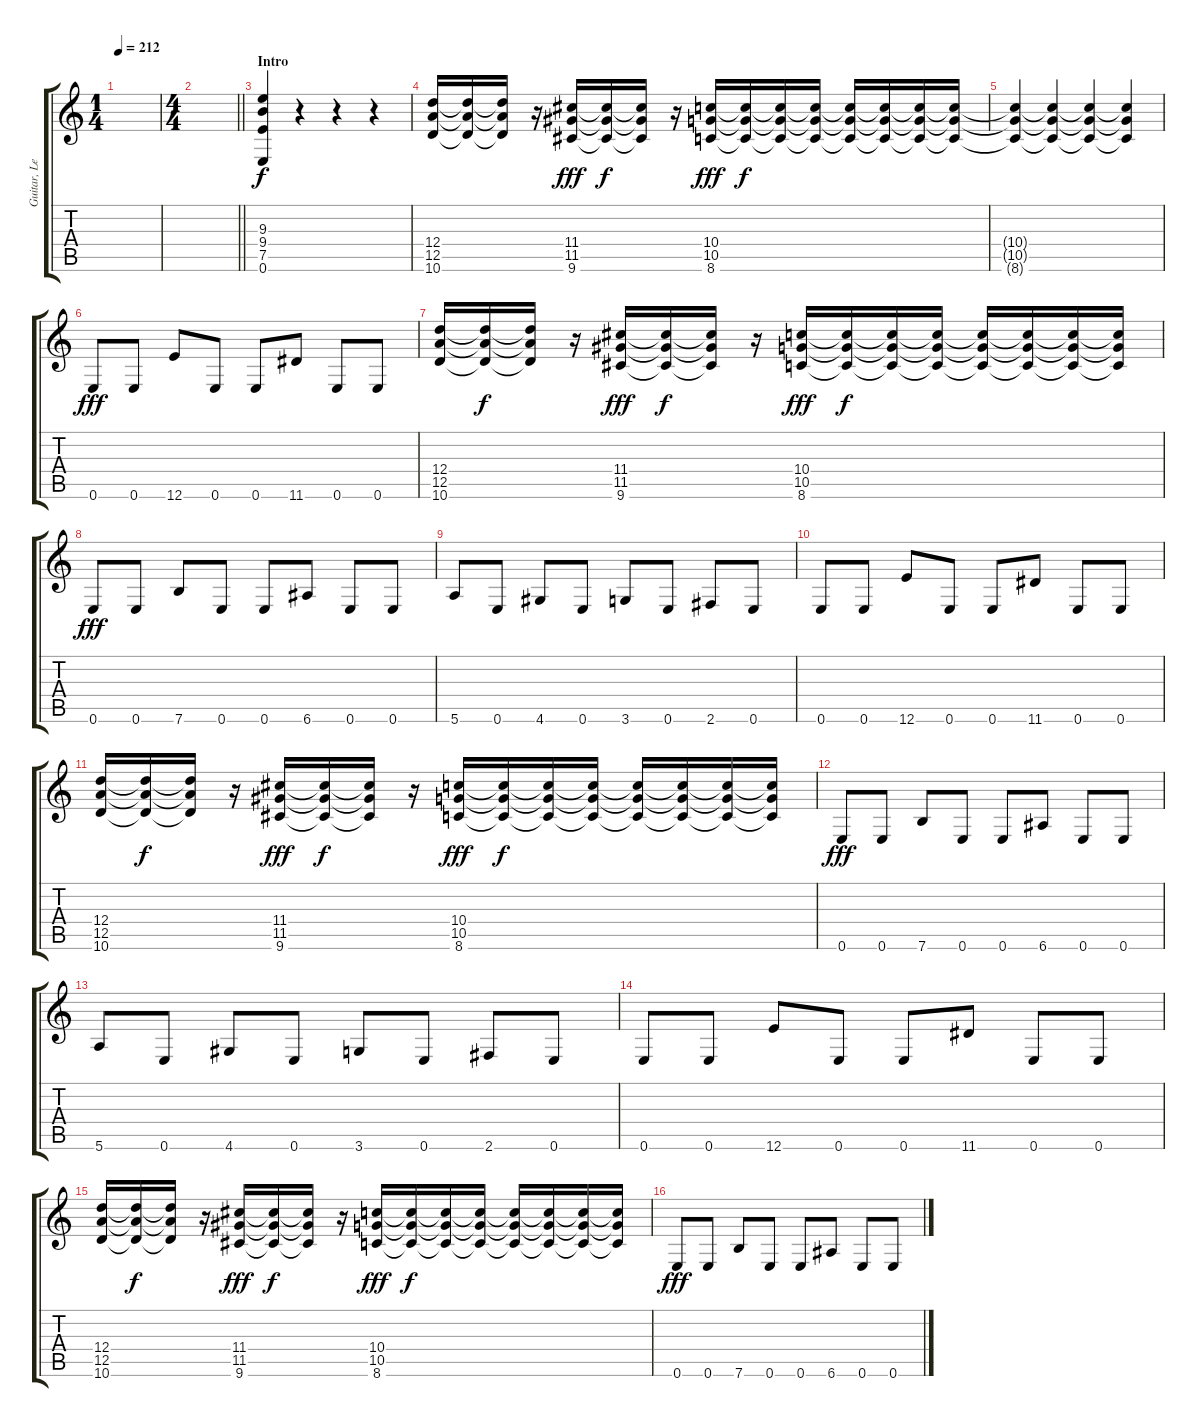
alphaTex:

\track ("Guitar, Lead (Hammet)" "Guitar, Le") {instrument distortionguitar}
\staff {score tabs}
\tuning (E4 B3 G3 D3 A2 E2) {hide}
\ts (1 4)
\tempo 212
\clef g2
\ks c
|
\ts (4 4)
\barLineRight lightlight
|
\section ("" "Intro")
(9.3 9.4 7.5 0.6).4 r.4 r.4 r.4 |
(12.4 12.5 10.6).16 (12.4{t} 12.5{t} 10.6{t}).16{dy f} (12.4{t} 12.5{t} 10.6{t}).16 r.16 (11.4 11.5 9.6).16{dy fff} (11.4{t} 11.5{t} 9.6{t}).16{dy f} (11.4{t} 11.5{t} 9.6{t}).16 r.16 (10.4 10.5 8.6).16{dy fff} (10.4{t} 10.5{t} 8.6{t}).16{dy f} (10.4{t} 10.5{t} 8.6{t}).16 (10.4{t} 10.5{t} 8.6{t}).16 (10.4{t} 10.5{t} 8.6{t}).16 (10.4{t} 10.5{t} 8.6{t}).16 (10.4{t} 10.5{t} 8.6{t}).16 (10.4{t} 10.5{t} 8.6{t}).16 |
(10.4{t} 10.5{t} 8.6{t}).4 (10.4{t} 10.5{t} 8.6{t}).4 (10.4{t} 10.5{t} 8.6{t}).4 (10.4{t} 10.5{t} 8.6{t}).4 |
0.6.8{dy fff} 0.6.8 12.6.8 0.6.8 0.6.8 11.6.8 0.6.8 0.6.8 |
(12.4 12.5 10.6).16 (12.4{t} 12.5{t} 10.6{t}).16{dy f} (12.4{t} 12.5{t} 10.6{t}).16 r.16 (11.4 11.5 9.6).16{dy fff} (11.4{t} 11.5{t} 9.6{t}).16{dy f} (11.4{t} 11.5{t} 9.6{t}).16 r.16 (10.4 10.5 8.6).16{dy fff} (10.4{t} 10.5{t} 8.6{t}).16{dy f} (10.4{t} 10.5{t} 8.6{t}).16 (10.4{t} 10.5{t} 8.6{t}).16 (10.4{t} 10.5{t} 8.6{t}).16 (10.4{t} 10.5{t} 8.6{t}).16 (10.4{t} 10.5{t} 8.6{t}).16 (10.4{t} 10.5{t} 8.6{t}).16 |
0.6.8{dy fff} 0.6.8 7.6.8 0.6.8 0.6.8 6.6.8 0.6.8 0.6.8 |
5.6.8 0.6.8 4.6.8 0.6.8 3.6.8 0.6.8 2.6.8 0.6.8 |
0.6.8 0.6.8 12.6.8 0.6.8 0.6.8 11.6.8 0.6.8 0.6.8 |
(12.4 12.5 10.6).16 (12.4{t} 12.5{t} 10.6{t}).16{dy f} (12.4{t} 12.5{t} 10.6{t}).16 r.16 (11.4 11.5 9.6).16{dy fff} (11.4{t} 11.5{t} 9.6{t}).16{dy f} (11.4{t} 11.5{t} 9.6{t}).16 r.16 (10.4 10.5 8.6).16{dy fff} (10.4{t} 10.5{t} 8.6{t}).16{dy f} (10.4{t} 10.5{t} 8.6{t}).16 (10.4{t} 10.5{t} 8.6{t}).16 (10.4{t} 10.5{t} 8.6{t}).16 (10.4{t} 10.5{t} 8.6{t}).16 (10.4{t} 10.5{t} 8.6{t}).16 (10.4{t} 10.5{t} 8.6{t}).16 |
0.6.8{dy fff} 0.6.8 7.6.8 0.6.8 0.6.8 6.6.8 0.6.8 0.6.8 |
5.6.8 0.6.8 4.6.8 0.6.8 3.6.8 0.6.8 2.6.8 0.6.8 |
0.6.8 0.6.8 12.6.8 0.6.8 0.6.8 11.6.8 0.6.8 0.6.8 |
(12.4 12.5 10.6).16 (12.4{t} 12.5{t} 10.6{t}).16{dy f} (12.4{t} 12.5{t} 10.6{t}).16 r.16 (11.4 11.5 9.6).16{dy fff} (11.4{t} 11.5{t} 9.6{t}).16{dy f} (11.4{t} 11.5{t} 9.6{t}).16 r.16 (10.4 10.5 8.6).16{dy fff} (10.4{t} 10.5{t} 8.6{t}).16{dy f} (10.4{t} 10.5{t} 8.6{t}).16 (10.4{t} 10.5{t} 8.6{t}).16 (10.4{t} 10.5{t} 8.6{t}).16 (10.4{t} 10.5{t} 8.6{t}).16 (10.4{t} 10.5{t} 8.6{t}).16 (10.4{t} 10.5{t} 8.6{t}).16 |
0.6.8{dy fff} 0.6.8 7.6.8 0.6.8 0.6.8 6.6.8 0.6.8 0.6.8
